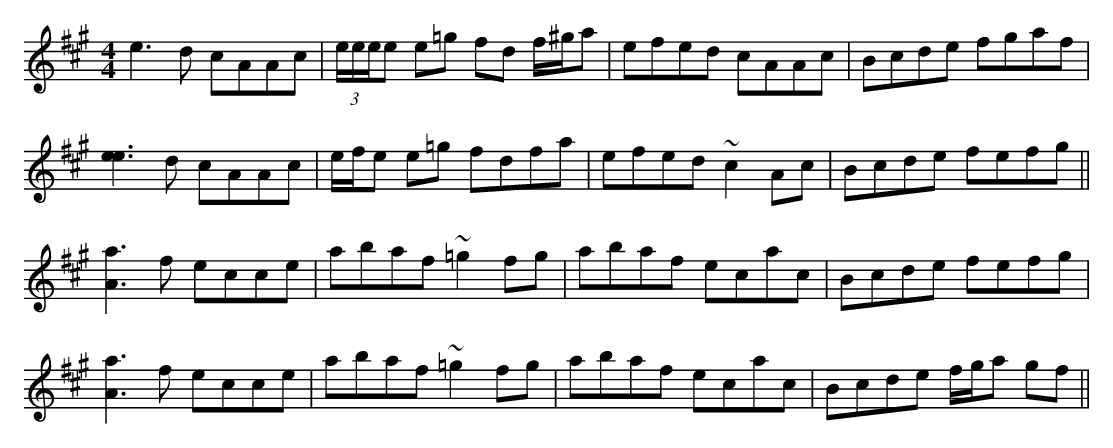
X:1
M:4/4
K:A
e3 d cAAc|(3e/e/e/e e=g fd f/^g/a|efed cAAc|Bcde fgaf|
[e3e3]d cAAc|e/f/e e=g fdfa|efed ~c2 Ac|Bcde fefg||
[A3a3] f ecce|abaf ~=g2 fg|abaf ecac|Bcde fefg|
[A3a3] f ecce|abaf ~=g2 fg|abaf ecac|Bcde f/g/a gf||
